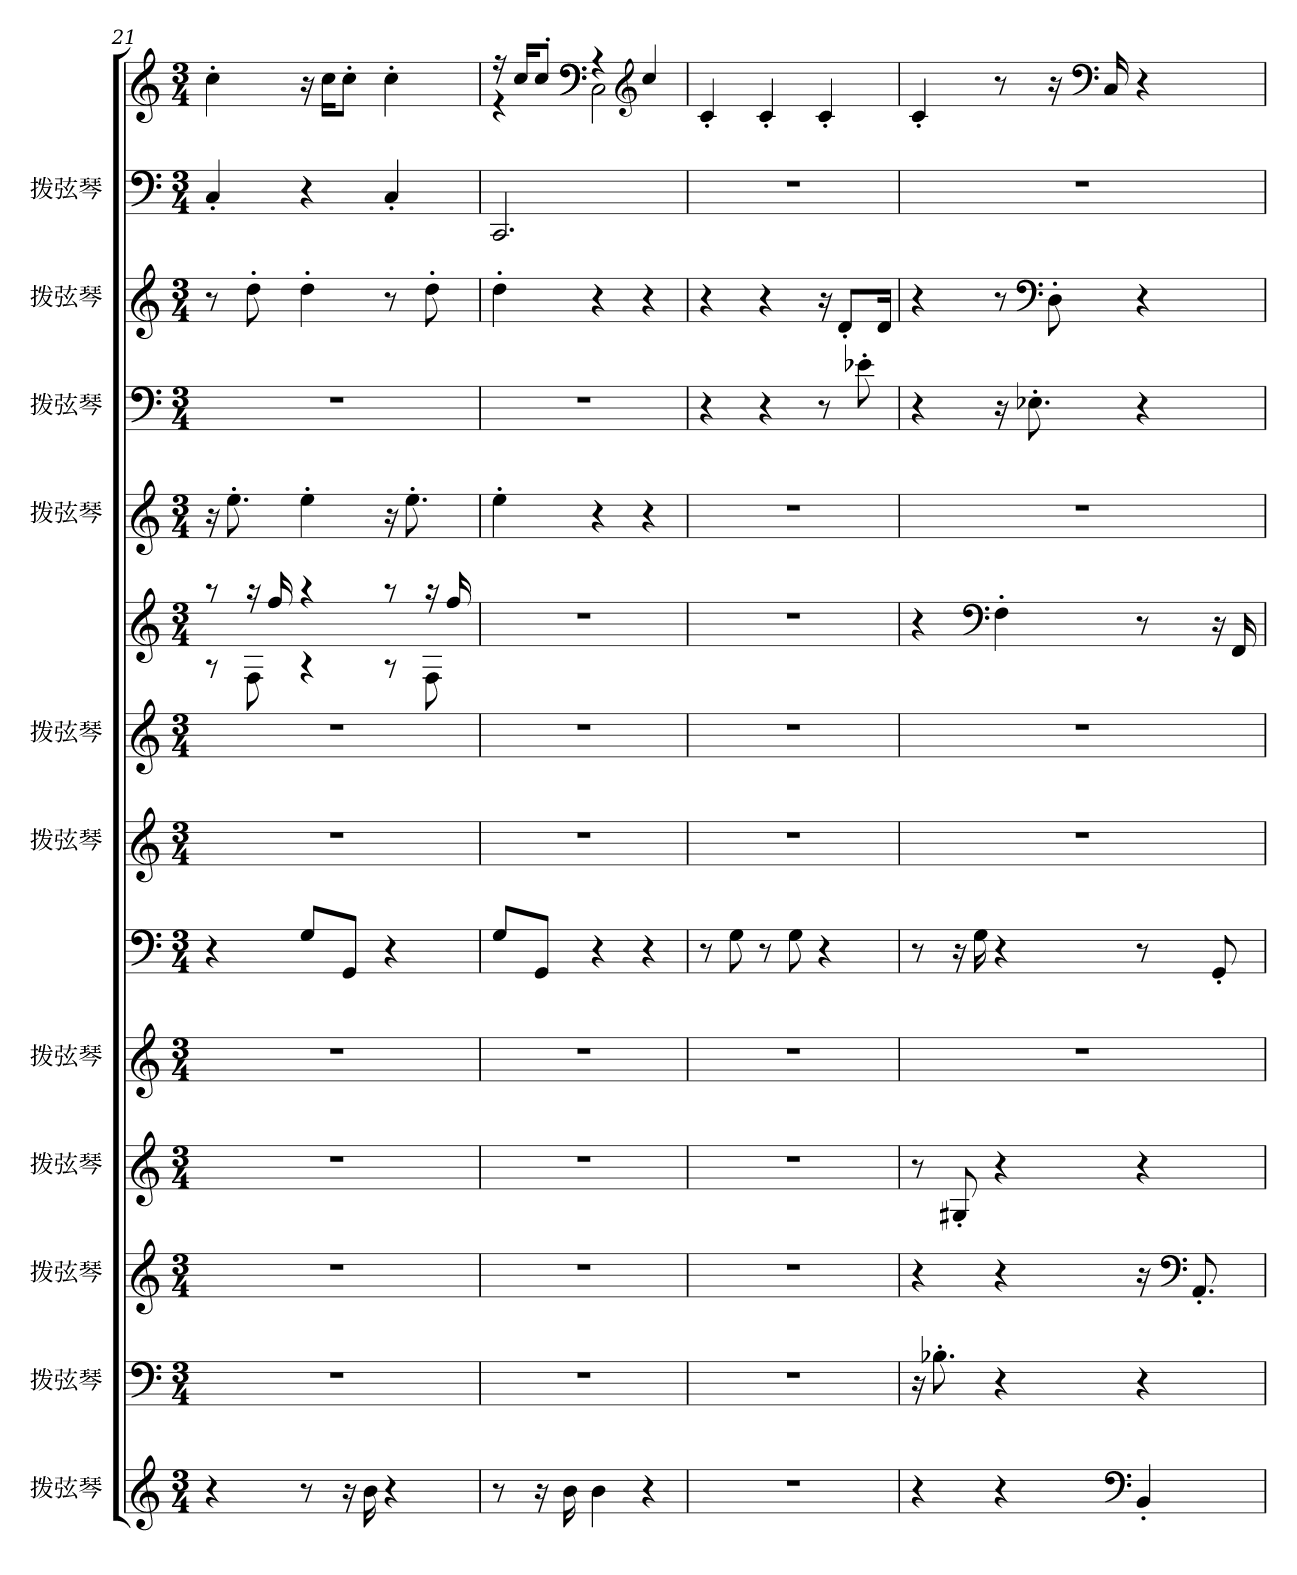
**kern	**kern	**kern	**kern	**kern	**kern	**kern	**kern	**kern	**kern	**kern	**kern	**kern	**kern
*part11	*part10	*part9	*part8	*part7	*part7	*part6	*part5	*part5	*part4	*part3	*part2	*part1	*part1
*staff14	*staff13	*staff12	*staff11	*staff10	*staff9	*staff8	*staff7	*staff6	*staff5	*staff4	*staff3	*staff2	*staff1
*I"拨弦琴	*I"拨弦琴	*I"拨弦琴	*I"拨弦琴	*I"拨弦琴	*	*I"拨弦琴	*I"拨弦琴	*	*I"拨弦琴	*I"拨弦琴	*I"拨弦琴	*I"拨弦琴	*
*clefG2	*clefF4	*clefG2	*clefG2	*clefG2	*clefF4	*clefG2	*clefG2	*clefG2	*clefG2	*clefF4	*clefG2	*clefF4	*clefG2
*k[]	*k[]	*k[]	*k[]	*k[]	*k[]	*k[]	*k[]	*k[]	*k[]	*k[]	*k[]	*k[]	*k[]
*M3/4	*M3/4	*M3/4	*M3/4	*M3/4	*M3/4	*M3/4	*M3/4	*M3/4	*M3/4	*M3/4	*M3/4	*M3/4	*M3/4
=21	=21	=21	=21	=21	=21	=21	=21	=21	=21	=21	=21	=21	=21
*	*	*	*	*	*	*	*	*^	*	*	*	*	*
4r	2.r	2.r	2.r	2.r	4r	2.r	2.r	8r	8r	16r	2.r	8r	4C'/	4cc'\
.	.	.	.	.	.	.	.	.	.	8.ee'\	.	.	.	.
.	.	.	.	.	.	.	.	16r	8F\	.	.	8dd'\	.	.
.	.	.	.	.	.	.	.	16ff/	.	.	.	.	.	.
8r	.	.	.	.	8G/L	.	.	4r	4r	4ee'\	.	4dd'\	4r	16r
.	.	.	.	.	.	.	.	.	.	.	.	.	.	16cc\KL
16r	.	.	.	.	8GG/J	.	.	.	.	.	.	.	.	8cc'\J
16b\	.	.	.	.	.	.	.	.	.	.	.	.	.	.
4r	.	.	.	.	4r	.	.	8r	8r	16r	.	8r	4C'/	4cc'\
.	.	.	.	.	.	.	.	.	.	8.ee'\	.	.	.	.
.	.	.	.	.	.	.	.	16r	8F\	.	.	8dd'\	.	.
.	.	.	.	.	.	.	.	16ff/	.	.	.	.	.	.
*	*	*	*	*	*	*	*	*v	*v	*	*	*	*	*
!!LO:PB:g=z
=22	=22	=22	=22	=22	=22	=22	=22	=22	=22	=22	=22	=22	=22
*	*	*	*	*	*	*	*	*	*	*	*	*	*^
8r	2.r	2.r	2.r	2.r	8G/L	2.r	2.r	2.r	4ee'\	2.r	4dd'\	2.CC/	16r	4r
.	.	.	.	.	.	.	.	.	.	.	.	.	16cc/KL	.
16r	.	.	.	.	8GG/J	.	.	.	.	.	.	.	8cc'/J	.
16b\	.	.	.	.	.	.	.	.	.	.	.	.	.	.
*	*	*	*	*	*	*	*	*	*	*	*	*	*clefF4	*
4b\	.	.	.	.	4r	.	.	.	4r	.	4r	.	4r	2C\
*	*	*	*	*	*	*	*	*	*	*	*	*	*clefG2	*
4r	.	.	.	.	4r	.	.	.	4r	.	4r	.	4cc/	.
*	*	*	*	*	*	*	*	*	*	*	*	*	*v	*v
=23	=23	=23	=23	=23	=23	=23	=23	=23	=23	=23	=23	=23	=23
2.r	2.r	2.r	2.r	2.r	8r	2.r	2.r	2.r	2.r	4r	4r	2.r	4c'/
.	.	.	.	.	8G\	.	.	.	.	.	.	.	.
.	.	.	.	.	8r	.	.	.	.	4r	4r	.	4c'/
.	.	.	.	.	8G\	.	.	.	.	.	.	.	.
.	.	.	.	.	4r	.	.	.	.	8r	16r	.	4c'/
.	.	.	.	.	.	.	.	.	.	.	8d'/L	.	.
.	.	.	.	.	.	.	.	.	.	8e-X'\	.	.	.
.	.	.	.	.	.	.	.	.	.	.	16d/Jk	.	.
=24	=24	=24	=24	=24	=24	=24	=24	=24	=24	=24	=24	=24	=24
4r	16r	4r	8r	2.r	8r	2.r	2.r	4r	2.r	4r	4r	2.r	4c'/
.	8.B-X'\	.	.	.	.	.	.	.	.	.	.	.	.
.	.	.	8G#X'/	.	16r	.	.	.	.	.	.	.	.
.	.	.	.	.	16G\	.	.	.	.	.	.	.	.
*	*	*	*	*	*	*	*	*clefF4	*	*	*	*	*
4r	4r	4r	4r	.	4r	.	.	4F'\	.	16r	8r	.	8r
.	.	.	.	.	.	.	.	.	.	8.E-X'\	.	.	.
*	*	*	*	*	*	*	*	*	*	*	*clefF4	*	*
.	.	.	.	.	.	.	.	.	.	.	8D'\	.	16r
*	*	*	*	*	*	*	*	*	*	*	*	*	*clefF4
.	.	.	.	.	.	.	.	.	.	.	.	.	16C/
*clefF4	*	*	*	*	*	*	*	*	*	*	*	*	*
4BB'/	4r	16r	4r	.	8r	.	.	8r	.	4r	4r	.	4r
*	*	*clefF4	*	*	*	*	*	*	*	*	*	*	*
.	.	8.AA'/	.	.	.	.	.	.	.	.	.	.	.
.	.	.	.	.	8GG'/	.	.	16r	.	.	.	.	.
.	.	.	.	.	.	.	.	16FF/	.	.	.	.	.
=	=	=	=	=	=	=	=	=	=	=	=	=	=
*-	*-	*-	*-	*-	*-	*-	*-	*-	*-	*-	*-	*-	*-
